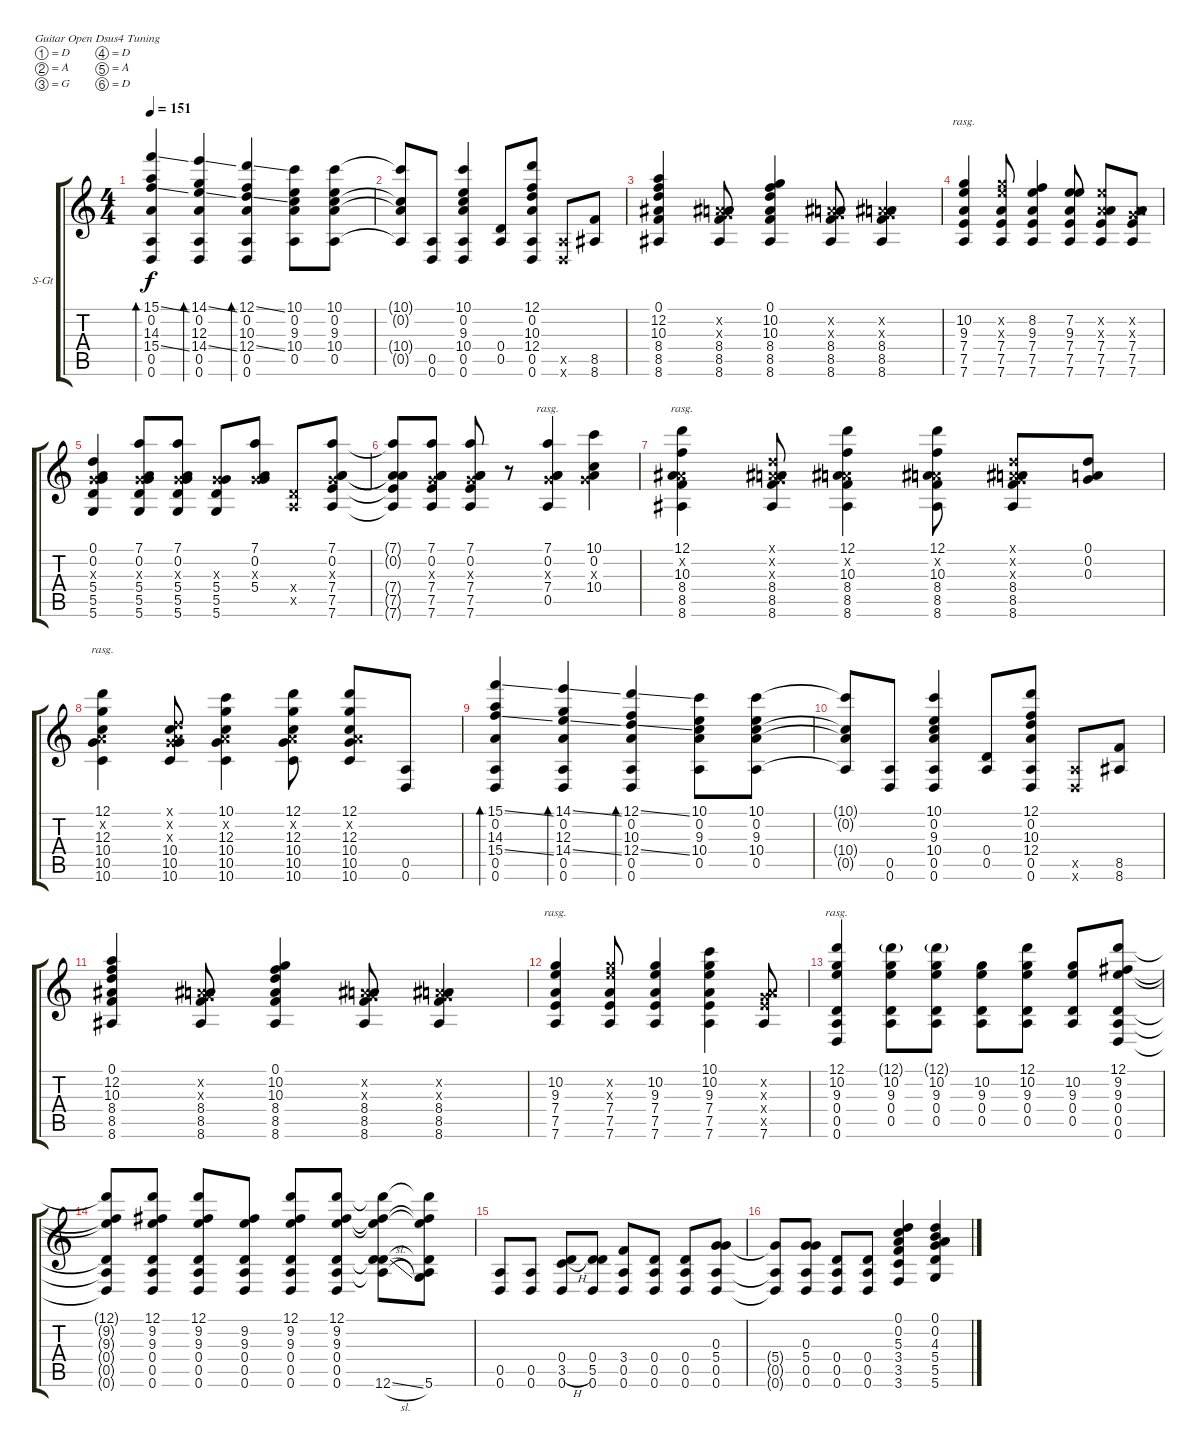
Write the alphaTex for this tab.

\defaultSystemsLayout 4
\bracketExtendMode groupsimilarinstruments
\firstSystemTrackNameOrientation horizontal
\otherSystemsTrackNameOrientation horizontal
\track ("Steel Guitar" "S-Gt") {instrument acousticguitarsteel}
\staff {score tabs}
\tuning (D4 A3 G3 D3 A2 D2)
\ts (4 4)
\tempo 151
\clef g2
\ks c
(15.1{ss} 0.2 14.3 15.4{ss} 0.5 0.6).4{bd 60 dy f} (14.1{ss} 0.2 12.3 14.4{ss} 0.5 0.6).4{bd 60} (12.1{ss} 0.2 10.3 12.4{ss} 0.5 0.6).4{bd 60} (10.1 0.2 9.3 10.4 0.5).8 (10.1 0.2 9.3 10.4 0.5).8 |
(10.1{t} 0.2{t} 10.4{t} 0.5{t}).8 (0.5 0.6).8 (10.1 0.2 9.3 10.4 0.5 0.6).4 (0.4 0.5).8 (12.1 0.2 10.3 12.4 0.5 0.6).8 (0.5{x} 0.6{x}).8 (8.5 8.6).8 |
(0.1 12.2 10.3 8.4 8.5 8.6).4 (0.2{x} 0.3{x} 8.4 8.5 8.6).8 (0.1 10.2 10.3 8.4 8.5 8.6).4 (0.2{x} 0.3{x} 8.4 8.5 8.6).8 (0.2{x} 0.3{x} 8.4 8.5 8.6).4 |
(10.2 9.3 7.4 7.5 7.6).4{rasg amianapaest} (10.2{x} 9.3{x} 7.4 7.5 7.6).8 (8.2 9.3 7.4 7.5 7.6).4 (7.2 9.3 7.4 7.5 7.6).8 (0.2{x} 9.3{x} 7.4 7.5 7.6).8 (0.2{x} 0.3{x} 7.4 7.5 7.6).8 |
(0.1 0.2 0.3{x} 5.4 5.5 5.6).4 (7.1 0.2 0.3{x} 5.4 5.5 5.6).8 (7.1 0.2 0.3{x} 5.4 5.5 5.6).8 (0.3{x} 5.4 5.5 5.6).8 (7.1 0.2 0.3{x} 5.4).8 (0.4{x} 0.5{x}).8 (7.1 0.2 0.3{x} 7.4 7.5 7.6).8 |
(7.1{t} 0.2{t} 7.4{t} 7.5{t} 7.6{t}).8 (7.1 0.2 0.3{x} 7.4 7.5 7.6).8 (7.1 0.2 0.3{x} 7.4 7.5 7.6).8 r.8 (7.1 0.2 0.3{x} 7.4 0.5).4{rasg amianapaest} (10.1 0.2 0.3{x} 10.4).4 |
(12.1 0.2{x} 10.3 8.4 8.5 8.6).4{rasg amianapaest} (0.1{x} 0.2{x} 0.3{x} 8.4 8.5 8.6).8 (12.1 0.2{x} 10.3 8.4 8.5 8.6).4 (12.1 0.2{x} 10.3 8.4 8.5 8.6).8 (0.1{x} 0.2{x} 0.3{x} 8.4 8.5 8.6).8 (0.1 0.2 0.3).8 |
(12.1 0.2{x} 12.3 10.4 10.5 10.6).4{rasg amianapaest} (0.1{x} 0.2{x} 0.3{x} 10.4 10.5 10.6).8 (10.1 0.2{x} 12.3 10.4 10.5 10.6).4 (12.1 0.2{x} 12.3 10.4 10.5 10.6).8 (12.1 0.2{x} 12.3 10.4 10.5 10.6).8 (0.5 0.6).8 |
(15.1{ss} 0.2 14.3 15.4{ss} 0.5 0.6).4{bd 60} (14.1{ss} 0.2 12.3 14.4{ss} 0.5 0.6).4{bd 60} (12.1{ss} 0.2 10.3 12.4{ss} 0.5 0.6).4{bd 60} (10.1 0.2 9.3 10.4 0.5).8 (10.1 0.2 9.3 10.4 0.5).8 |
(10.1{t} 0.2{t} 10.4{t} 0.5{t}).8 (0.5 0.6).8 (10.1 0.2 9.3 10.4 0.5 0.6).4 (0.4 0.5).8 (12.1 0.2 10.3 12.4 0.5 0.6).8 (0.5{x} 0.6{x}).8 (8.5 8.6).8 |
(0.1 12.2 10.3 8.4 8.5 8.6).4 (0.2{x} 0.3{x} 8.4 8.5 8.6).8 (0.1 10.2 10.3 8.4 8.5 8.6).4 (0.2{x} 0.3{x} 8.4 8.5 8.6).8 (0.2{x} 0.3{x} 8.4 8.5 8.6).4 |
(10.2 9.3 7.4 7.5 7.6).4{rasg amianapaest} (10.2{x} 9.3{x} 7.4 7.5 7.6).8 (10.2 9.3 7.4 7.5 7.6).4 (10.1 10.2 9.3 7.4 7.5 7.6).4 (0.2{x} 0.3{x} 7.4{x} 7.5{x} 7.6).8 |
(12.1 10.2 9.3 0.4 0.5 0.6).4{rasg amianapaest} (12.1{g} 10.2 9.3 0.4 0.5).8 (12.1{g} 10.2 9.3 0.4 0.5).8 (10.2 9.3 0.4 0.5).8 (12.1 10.2 9.3 0.4 0.5).8 (10.2 9.3 0.4 0.5).8 (12.1 9.2 9.3 0.4 0.5 0.6).8 |
(12.1{t} 9.2{t} 9.3{t} 0.4{t} 0.5{t} 0.6{t}).8 (12.1 9.2 9.3 0.4 0.5 0.6).8 (12.1 9.2 9.3 0.4 0.5 0.6).8 (9.2 9.3 0.4 0.5 0.6).8 (12.1 9.2 9.3 0.4 0.5 0.6).8 (12.1 9.2 9.3 0.4 0.5 0.6).8 (12.6{sl} 12.1{t} 9.2{t} 9.3{t} 0.4{t} 0.5{t}).8 (12.1{t} 9.2{t} 9.3{t} 0.4{t} 0.5{t} 5.6).8 |
(0.5 0.6).8 (0.5 0.6).8 (0.4 3.5{h} 0.6).8 (0.4 5.5 0.6).8 (3.4 0.5 0.6).8 (0.4 0.5 0.6).8 (0.4 0.5 0.6).8 (0.3 5.4 0.5 0.6).8 |
(5.4{t} 0.5{t} 0.6{t}).8 (0.3 5.4 0.5 0.6).8 (0.4 0.5 0.6).8 (0.4 0.5 0.6).8 (0.1 0.2 5.3 3.4 3.5 3.6).4 (0.1 0.2 4.3 5.4 5.5 5.6).4
